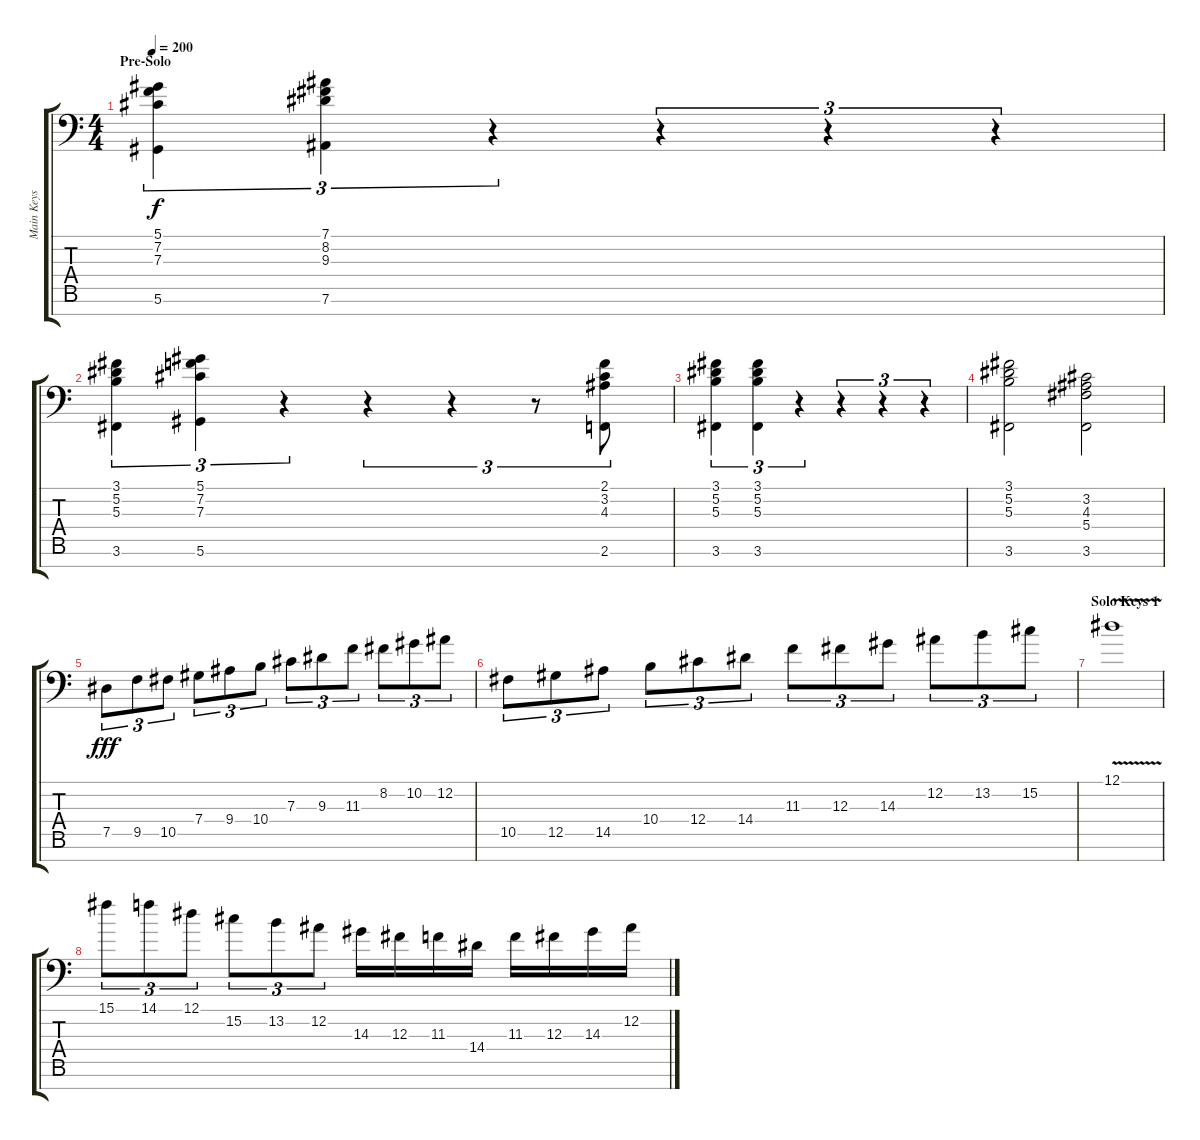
\track ("Main Keys " "Main Keys ") {instrument orchestrahit}
\staff {score tabs}
\tuning (Eb4 Bb3 Gb3 Db3 Ab2 Eb2 Eb1) {hide}
\ts (4 4)
\section ("" "Pre-Solo")
\tempo 200
\clef f4
\ks c
(5.1 7.2 7.3 5.6).4{tu (3 2) dy f volume 16 instrument orchestrahit} (7.1 8.2 9.3 7.6).4{tu (3 2)} r.4{tu (3 2)} r.4{tu (3 2)} r.4{tu (3 2)} r.4{tu (3 2)} |
(3.1 5.2 5.3 3.6).4{tu (3 2) volume 16 instrument orchestrahit} (5.1 7.2 7.3 5.6).4{tu (3 2)} r.4{tu (3 2)} r.4{tu (3 2)} r.4{tu (3 2)} r.8{tu (3 2)} (2.1 3.2 4.3 2.6).8{tu (3 2)} |
(3.1 5.2 5.3 3.6).4{tu (3 2) volume 16 instrument orchestrahit} (3.1 5.2 5.3 3.6).4{tu (3 2)} r.4{tu (3 2)} r.4{tu (3 2)} r.4{tu (3 2)} r.4{tu (3 2)} |
(3.1 5.2 5.3 3.6).2 (3.2 4.3 5.4 3.6).2 |
7.5.8{tu (3 2) dy fff instrument lead2sawtooth} 9.5.8{tu (3 2)} 10.5.8{tu (3 2)} 7.4.8{tu (3 2)} 9.4.8{tu (3 2)} 10.4.8{tu (3 2)} 7.3.8{tu (3 2)} 9.3.8{tu (3 2)} 11.3.8{tu (3 2)} 8.2.8{tu (3 2)} 10.2.8{tu (3 2)} 12.2.8{tu (3 2)} |
10.5.8{tu (3 2)} 12.5.8{tu (3 2)} 14.5.8{tu (3 2)} 10.4.8{tu (3 2)} 12.4.8{tu (3 2)} 14.4.8{tu (3 2)} 11.3.8{tu (3 2)} 12.3.8{tu (3 2)} 14.3.8{tu (3 2)} 12.2.8{tu (3 2)} 13.2.8{tu (3 2)} 15.2.8{tu (3 2)} |
\section ("" "Solo Keys 1")
12.1{v}.1 |
15.1.8{tu (3 2)} 14.1.8{tu (3 2)} 12.1.8{tu (3 2)} 15.2.8{tu (3 2)} 13.2.8{tu (3 2)} 12.2.8{tu (3 2)} 14.3.16 12.3.16 11.3.16 14.4.16 11.3.16 12.3.16 14.3.16 12.2.16
